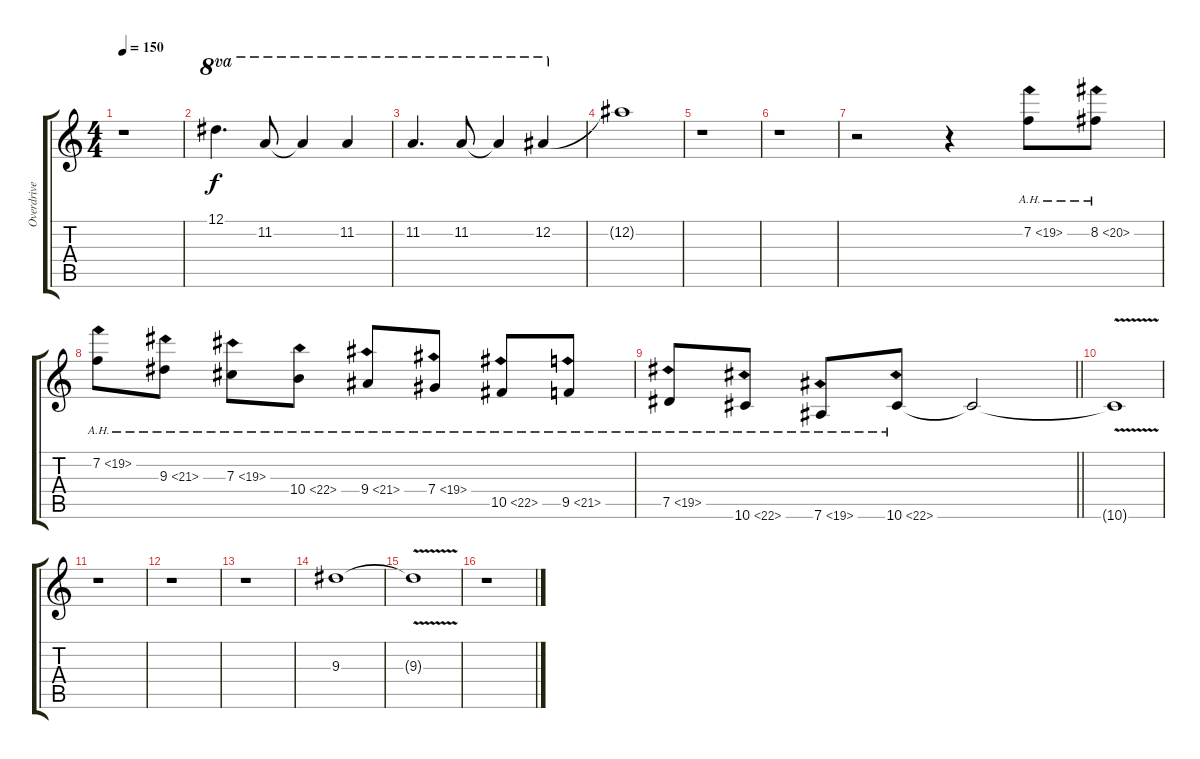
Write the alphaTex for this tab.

\track ("Overdrive" "Overdrive") {instrument overdrivenguitar}
\staff {score tabs}
\tuning (Eb4 Bb3 Gb3 Db3 Ab2 Eb2) {hide}
\ts (4 4)
\tempo 150
\clef g2
\ks c
r.1{dy f} |
12.1.4{d ot 8va} 11.2.8{ot 8va} 11.2{t}.4{ot 8va} 11.2.4{ot 8va} |
11.2.4{d ot 8va} 11.2.8{ot 8va} 11.2{t}.4{ot 8va} 12.2.4{ot 8va} |
12.2{t}.1 |
r.1 |
r.1 |
r.2 r.4 7.2{ah 12}.8 8.2{ah 12}.8 |
7.2{ah 12}.8 9.3{ah 12}.8 7.3{ah 12}.8 10.4{ah 12}.8 9.4{ah 12}.8 7.4{ah 12}.8 10.5{ah 12}.8 9.5{ah 12}.8 |
\barLineRight lightlight
7.5{ah 12}.8 10.6{ah 12}.8 7.6{ah 12}.8 10.6{ah 12}.8 10.6{t}.2 |
\section ("" " ")
10.6{v t}.1 |
r.1 |
r.1 |
r.1 |
9.3.1 |
9.3{v t}.1 |
r.1
